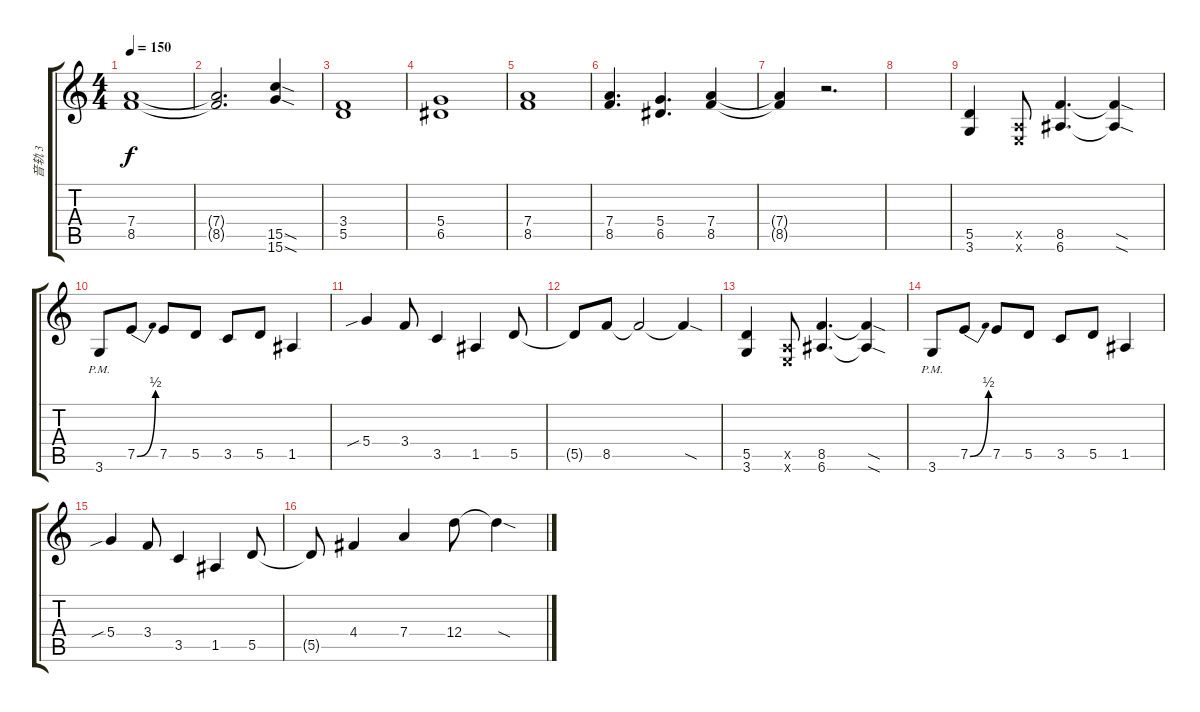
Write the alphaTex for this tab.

\track ("音轨 3" "音轨 3") {instrument distortionguitar}
\staff {score tabs}
\tuning (E4 B3 G3 D3 A2 E2) {hide}
\ts (4 4)
\tempo 150
\clef g2
\ks c
(7.4 8.5).1{dy f} |
(7.4{t} 8.5{t}).2{d} (15.5{sod} 15.6{sod}).4 |
(3.4 5.5).1 |
(5.4 6.5).1 |
(7.4 8.5).1 |
(7.4 8.5).4{d} (5.4 6.5).4{d} (7.4 8.5).4 |
(7.4{t} 8.5{t}).4 r.2{d} |
|
(5.5 3.6).4 (0.5{x} 0.6{x}).8 (8.5 6.6).4{d} (8.5{sod t} 6.6{sod t}).4 |
3.6{pm}.8 7.5{be (bend 0 0 60 2)}.8 7.5.8 5.5.8 3.5.8 5.5.8 1.5.4 |
5.4{sib}.4 3.4.8 3.5.4 1.5.4 5.5.8 |
5.5{t}.8 8.5.8 8.5{t}.2 8.5{sod t}.4 |
(5.5 3.6).4 (0.5{x} 0.6{x}).8 (8.5 6.6).4{d} (8.5{sod t} 6.6{sod t}).4 |
3.6{pm}.8 7.5{be (bend 0 0 60 2)}.8 7.5.8 5.5.8 3.5.8 5.5.8 1.5.4 |
5.4{sib}.4 3.4.8 3.5.4 1.5.4 5.5.8 |
5.5{t}.8 4.4.4 7.4.4 12.4.8 12.4{sod t}.4
